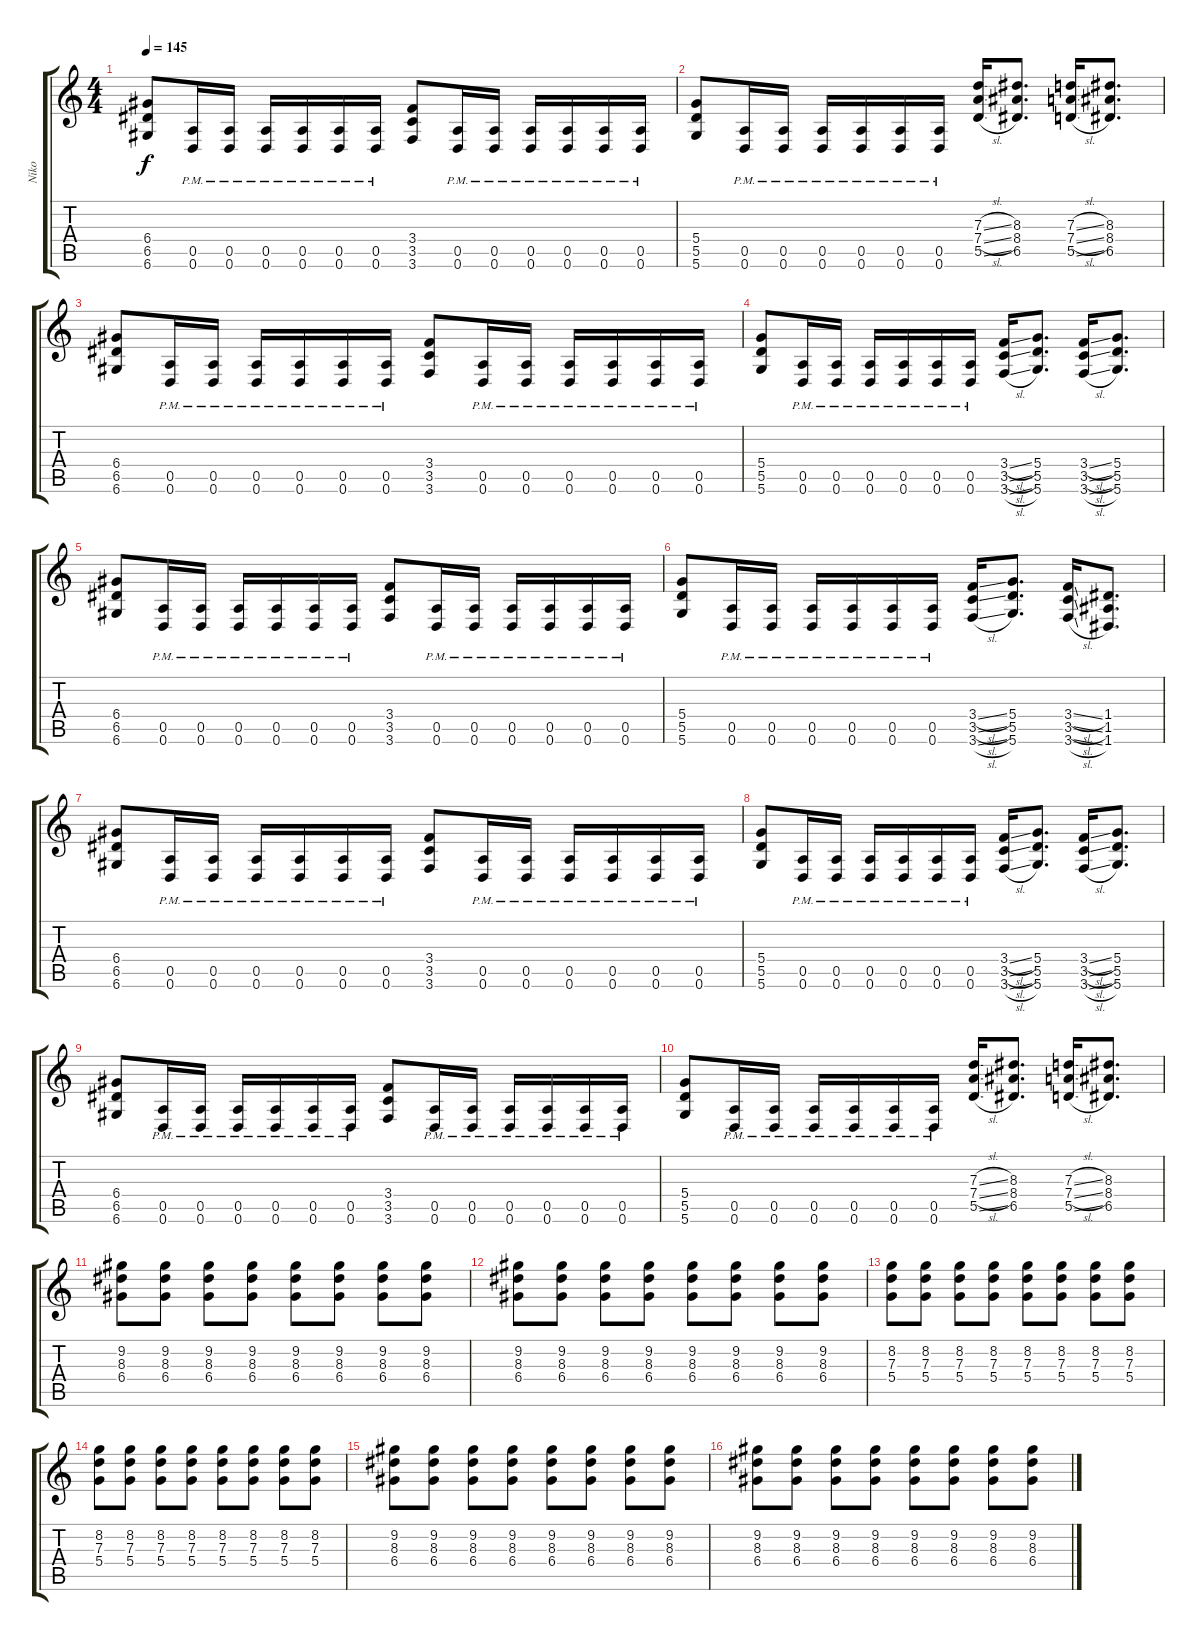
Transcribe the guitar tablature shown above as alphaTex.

\track ("Niko" "Niko") {instrument distortionguitar}
\staff {score tabs}
\tuning (E4 B3 G3 D3 A2 D2) {hide}
\ts (4 4)
\tempo 145
\clef g2
\ks c
(6.4 6.5 6.6).8{dy f} (0.5{pm} 0.6{pm}).16 (0.5{pm} 0.6{pm}).16 (0.5{pm} 0.6{pm}).16 (0.5{pm} 0.6{pm}).16 (0.5{pm} 0.6{pm}).16 (0.5{pm} 0.6{pm}).16 (3.4 3.5 3.6).8 (0.5{pm} 0.6{pm}).16 (0.5{pm} 0.6{pm}).16 (0.5{pm} 0.6{pm}).16 (0.5{pm} 0.6{pm}).16 (0.5{pm} 0.6{pm}).16 (0.5{pm} 0.6{pm}).16 |
(5.4 5.5 5.6).8 (0.5{pm} 0.6{pm}).16 (0.5{pm} 0.6{pm}).16 (0.5{pm} 0.6{pm}).16 (0.5{pm} 0.6{pm}).16 (0.5{pm} 0.6{pm}).16 (0.5{pm} 0.6{pm}).16 (7.3{sl} 7.4{sl} 5.5{sl}).16 (8.3 8.4 6.5).8{d} (7.3{sl} 7.4{sl} 5.5{sl}).16 (8.3 8.4 6.5).8{d} |
(6.4 6.5 6.6).8 (0.5{pm} 0.6{pm}).16 (0.5{pm} 0.6{pm}).16 (0.5{pm} 0.6{pm}).16 (0.5{pm} 0.6{pm}).16 (0.5{pm} 0.6{pm}).16 (0.5{pm} 0.6{pm}).16 (3.4 3.5 3.6).8 (0.5{pm} 0.6{pm}).16 (0.5{pm} 0.6{pm}).16 (0.5{pm} 0.6{pm}).16 (0.5{pm} 0.6{pm}).16 (0.5{pm} 0.6{pm}).16 (0.5{pm} 0.6{pm}).16 |
(5.4 5.5 5.6).8 (0.5{pm} 0.6{pm}).16 (0.5{pm} 0.6{pm}).16 (0.5{pm} 0.6{pm}).16 (0.5{pm} 0.6{pm}).16 (0.5{pm} 0.6{pm}).16 (0.5{pm} 0.6{pm}).16 (3.4{sl} 3.5{sl} 3.6{sl}).16 (5.4 5.5 5.6).8{d} (3.4{sl} 3.5{sl} 3.6{sl}).16 (5.4 5.5 5.6).8{d} |
(6.4 6.5 6.6).8 (0.5{pm} 0.6{pm}).16 (0.5{pm} 0.6{pm}).16 (0.5{pm} 0.6{pm}).16 (0.5{pm} 0.6{pm}).16 (0.5{pm} 0.6{pm}).16 (0.5{pm} 0.6{pm}).16 (3.4 3.5 3.6).8 (0.5{pm} 0.6{pm}).16 (0.5{pm} 0.6{pm}).16 (0.5{pm} 0.6{pm}).16 (0.5{pm} 0.6{pm}).16 (0.5{pm} 0.6{pm}).16 (0.5{pm} 0.6{pm}).16 |
(5.4 5.5 5.6).8 (0.5{pm} 0.6{pm}).16 (0.5{pm} 0.6{pm}).16 (0.5{pm} 0.6{pm}).16 (0.5{pm} 0.6{pm}).16 (0.5{pm} 0.6{pm}).16 (0.5{pm} 0.6{pm}).16 (3.4{sl} 3.5{sl} 3.6{sl}).16 (5.4 5.5 5.6).8{d} (3.4{sl} 3.5{sl} 3.6{sl}).16 (1.4 1.5 1.6).8{d} |
(6.4 6.5 6.6).8 (0.5{pm} 0.6{pm}).16 (0.5{pm} 0.6{pm}).16 (0.5{pm} 0.6{pm}).16 (0.5{pm} 0.6{pm}).16 (0.5{pm} 0.6{pm}).16 (0.5{pm} 0.6{pm}).16 (3.4 3.5 3.6).8 (0.5{pm} 0.6{pm}).16 (0.5{pm} 0.6{pm}).16 (0.5{pm} 0.6{pm}).16 (0.5{pm} 0.6{pm}).16 (0.5{pm} 0.6{pm}).16 (0.5{pm} 0.6{pm}).16 |
(5.4 5.5 5.6).8 (0.5{pm} 0.6{pm}).16 (0.5{pm} 0.6{pm}).16 (0.5{pm} 0.6{pm}).16 (0.5{pm} 0.6{pm}).16 (0.5{pm} 0.6{pm}).16 (0.5{pm} 0.6{pm}).16 (3.4{sl} 3.5{sl} 3.6{sl}).16 (5.4 5.5 5.6).8{d} (3.4{sl} 3.5{sl} 3.6{sl}).16 (5.4 5.5 5.6).8{d} |
(6.4 6.5 6.6).8 (0.5{pm} 0.6{pm}).16 (0.5{pm} 0.6{pm}).16 (0.5{pm} 0.6{pm}).16 (0.5{pm} 0.6{pm}).16 (0.5{pm} 0.6{pm}).16 (0.5{pm} 0.6{pm}).16 (3.4 3.5 3.6).8 (0.5{pm} 0.6{pm}).16 (0.5{pm} 0.6{pm}).16 (0.5{pm} 0.6{pm}).16 (0.5{pm} 0.6{pm}).16 (0.5{pm} 0.6{pm}).16 (0.5{pm} 0.6{pm}).16 |
(5.4 5.5 5.6).8 (0.5{pm} 0.6{pm}).16 (0.5{pm} 0.6{pm}).16 (0.5{pm} 0.6{pm}).16 (0.5{pm} 0.6{pm}).16 (0.5{pm} 0.6{pm}).16 (0.5{pm} 0.6{pm}).16 (7.3{sl} 7.4{sl} 5.5{sl}).16 (8.3 8.4 6.5).8{d} (7.3{sl} 7.4{sl} 5.5{sl}).16 (8.3 8.4 6.5).8{d} |
(9.2 8.3 6.4).8 (9.2 8.3 6.4).8 (9.2 8.3 6.4).8 (9.2 8.3 6.4).8 (9.2 8.3 6.4).8 (9.2 8.3 6.4).8 (9.2 8.3 6.4).8 (9.2 8.3 6.4).8 |
(9.2 8.3 6.4).8 (9.2 8.3 6.4).8 (9.2 8.3 6.4).8 (9.2 8.3 6.4).8 (9.2 8.3 6.4).8 (9.2 8.3 6.4).8 (9.2 8.3 6.4).8 (9.2 8.3 6.4).8 |
(8.2 7.3 5.4).8 (8.2 7.3 5.4).8 (8.2 7.3 5.4).8 (8.2 7.3 5.4).8 (8.2 7.3 5.4).8 (8.2 7.3 5.4).8 (8.2 7.3 5.4).8 (8.2 7.3 5.4).8 |
(8.2 7.3 5.4).8 (8.2 7.3 5.4).8 (8.2 7.3 5.4).8 (8.2 7.3 5.4).8 (8.2 7.3 5.4).8 (8.2 7.3 5.4).8 (8.2 7.3 5.4).8 (8.2 7.3 5.4).8 |
(9.2 8.3 6.4).8 (9.2 8.3 6.4).8 (9.2 8.3 6.4).8 (9.2 8.3 6.4).8 (9.2 8.3 6.4).8 (9.2 8.3 6.4).8 (9.2 8.3 6.4).8 (9.2 8.3 6.4).8 |
(9.2 8.3 6.4).8 (9.2 8.3 6.4).8 (9.2 8.3 6.4).8 (9.2 8.3 6.4).8 (9.2 8.3 6.4).8 (9.2 8.3 6.4).8 (9.2 8.3 6.4).8 (9.2 8.3 6.4).8
